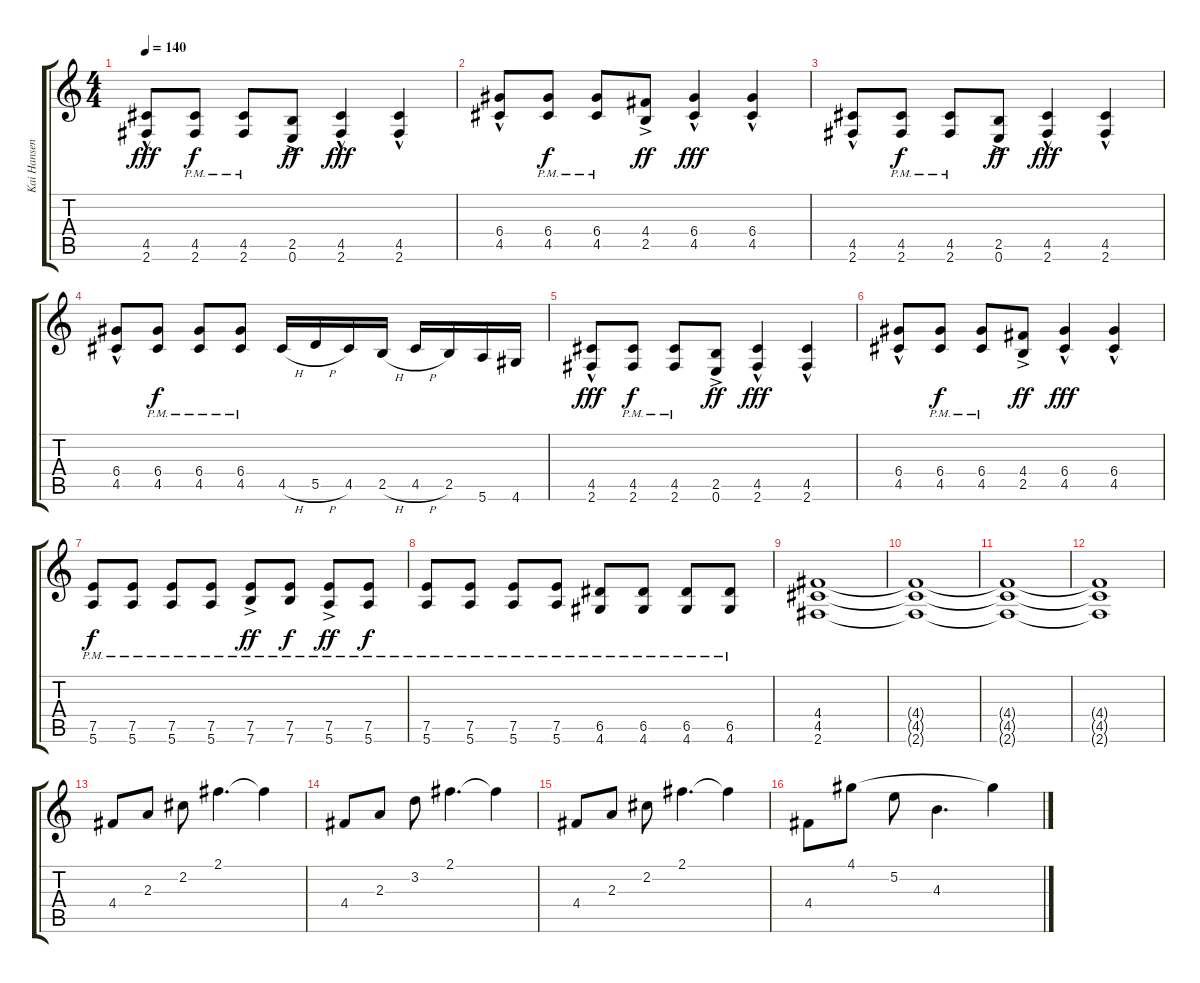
\track ("Kai Hansen" "Kai Hansen") {instrument distortionguitar}
\staff {score tabs}
\tuning (E4 B3 G3 D3 A2 E2) {hide}
\ts (4 4)
\tempo 140
\clef g2
\ks c
(4.5 2.6{hac}).8{dy fff} (4.5{pm} 2.6{pm}).8{dy f} (4.5{pm} 2.6{pm}).8 (2.5 0.6{ac}).8{dy ff} (4.5 2.6{hac}).4{dy fff} (4.5 2.6{hac}).4 |
(6.4 4.5{hac}).8 (6.4{pm} 4.5{pm}).8{dy f} (6.4{pm} 4.5{pm}).8 (4.4 2.5{ac}).8{dy ff} (6.4 4.5{hac}).4{dy fff} (6.4 4.5{hac}).4 |
(4.5 2.6{hac}).8 (4.5{pm} 2.6{pm}).8{dy f} (4.5{pm} 2.6{pm}).8 (2.5 0.6{ac}).8{dy ff} (4.5 2.6{hac}).4{dy fff} (4.5 2.6{hac}).4 |
(6.4 4.5{hac}).8 (6.4{pm} 4.5{pm}).8{dy f} (6.4{pm} 4.5{pm}).8 (6.4{pm} 4.5{pm}).8 4.5{h}.16 5.5{h}.16 4.5.16 2.5{h}.16 4.5{h}.16 2.5.16 5.6.16 4.6.16 |
(4.5 2.6{hac}).8{dy fff} (4.5{pm} 2.6{pm}).8{dy f} (4.5{pm} 2.6{pm}).8 (2.5 0.6{ac}).8{dy ff} (4.5 2.6{hac}).4{dy fff} (4.5 2.6{hac}).4 |
(6.4 4.5{hac}).8 (6.4{pm} 4.5{pm}).8{dy f} (6.4{pm} 4.5{pm}).8 (4.4 2.5{ac}).8{dy ff} (6.4 4.5{hac}).4{dy fff} (6.4 4.5{hac}).4 |
(7.5{pm} 5.6{pm}).8{dy f} (7.5{pm} 5.6{pm}).8 (7.5{pm} 5.6{pm}).8 (7.5{pm} 5.6{pm}).8 (7.5{pm} 7.6{ac pm}).8{dy ff} (7.5{pm} 7.6{pm}).8{dy f} (7.5{pm} 5.6{ac pm}).8{dy ff} (7.5{pm} 5.6{pm}).8{dy f} |
(7.5{pm} 5.6{pm}).8 (7.5{pm} 5.6{pm}).8 (7.5{pm} 5.6{pm}).8 (7.5{pm} 5.6{pm}).8 (6.5{pm} 4.6{pm}).8 (6.5{pm} 4.6{pm}).8 (6.5{pm} 4.6{pm}).8 (6.5{pm} 4.6{pm}).8 |
(4.4 4.5 2.6).1 |
(4.4{t} 4.5{t} 2.6{t}).1{volume 10} |
(4.4{t} 4.5{t} 2.6{t}).1{volume 9} |
(4.4{t} 4.5{t} 2.6{t}).1{volume 6} |
4.4.8{volume 13 instrument electricguitarclean} 2.3.8 2.2.8 2.1.4{d} 2.1{t}.4 |
4.4.8 2.3.8 3.2.8 2.1.4{d} 2.1{t}.4 |
4.4.8 2.3.8 2.2.8 2.1.4{d} 2.1{t}.4 |
4.4.8 4.1.8 5.2.8 4.3.4{d} 4.1{t}.4
